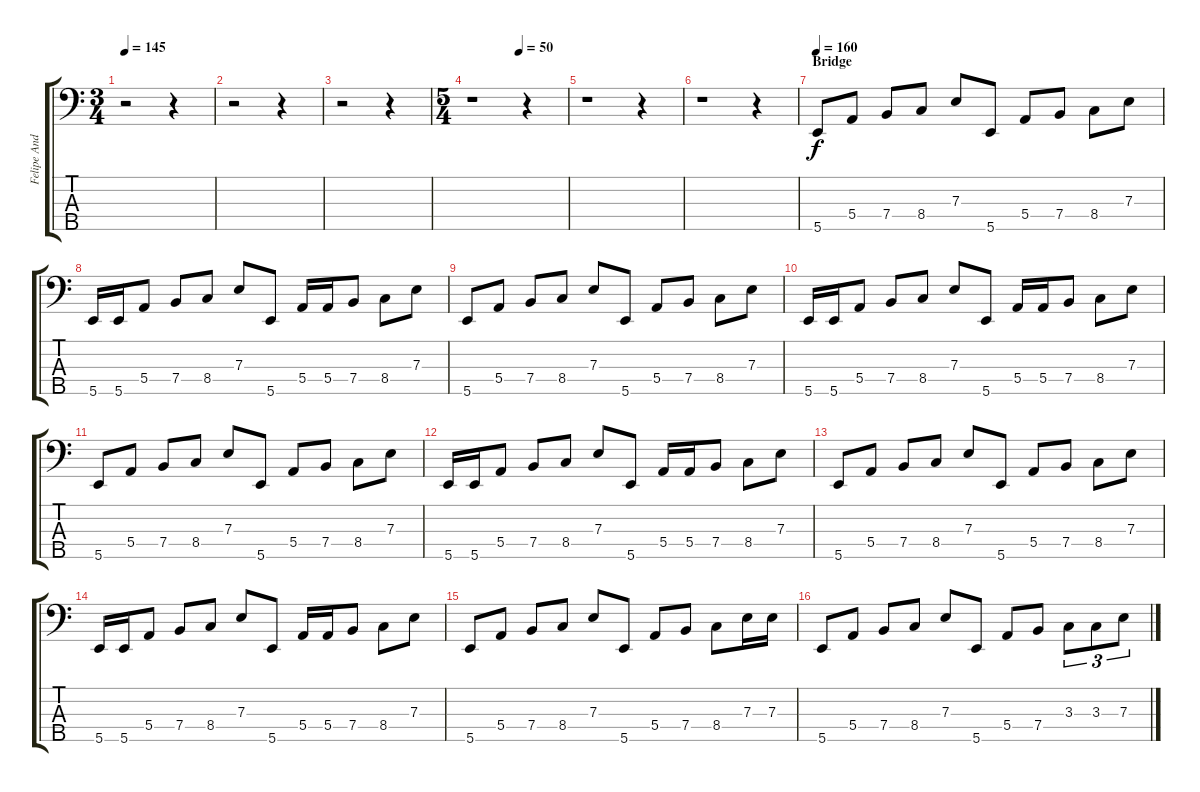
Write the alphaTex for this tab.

\track ("Felipe Andreoli" "Felipe And") {instrument electricbassfinger}
\staff {score tabs}
\tuning (G2 D2 A1 E1 B0) {hide}
\ts (3 4)
\tempo 145
\clef f4
\ks c
r.2{dy f} r.4 |
r.2 r.4 |
r.2 r.4 |
\ts (5 4)
\tempo (50 0.5)
r.1 r.4 |
r.1 r.4 |
r.1 r.4 |
\section ("" "Bridge")
\tempo 160
5.5.8 5.4.8 7.4.8 8.4.8 7.3.8 5.5.8 5.4.8 7.4.8 8.4.8 7.3.8 |
5.5.16 5.5.16 5.4.8 7.4.8 8.4.8 7.3.8 5.5.8 5.4.16 5.4.16 7.4.8 8.4.8 7.3.8 |
5.5.8 5.4.8 7.4.8 8.4.8 7.3.8 5.5.8 5.4.8 7.4.8 8.4.8 7.3.8 |
5.5.16 5.5.16 5.4.8 7.4.8 8.4.8 7.3.8 5.5.8 5.4.16 5.4.16 7.4.8 8.4.8 7.3.8 |
5.5.8 5.4.8 7.4.8 8.4.8 7.3.8 5.5.8 5.4.8 7.4.8 8.4.8 7.3.8 |
5.5.16 5.5.16 5.4.8 7.4.8 8.4.8 7.3.8 5.5.8 5.4.16 5.4.16 7.4.8 8.4.8 7.3.8 |
5.5.8 5.4.8 7.4.8 8.4.8 7.3.8 5.5.8 5.4.8 7.4.8 8.4.8 7.3.8 |
5.5.16 5.5.16 5.4.8 7.4.8 8.4.8 7.3.8 5.5.8 5.4.16 5.4.16 7.4.8 8.4.8 7.3.8 |
5.5.8 5.4.8 7.4.8 8.4.8 7.3.8 5.5.8 5.4.8 7.4.8 8.4.8 7.3.16 7.3.16 |
5.5.8 5.4.8 7.4.8 8.4.8 7.3.8 5.5.8 5.4.8 7.4.8 3.3.8{tu (3 2)} 3.3.8{tu (3 2)} 7.3.8{tu (3 2)}
